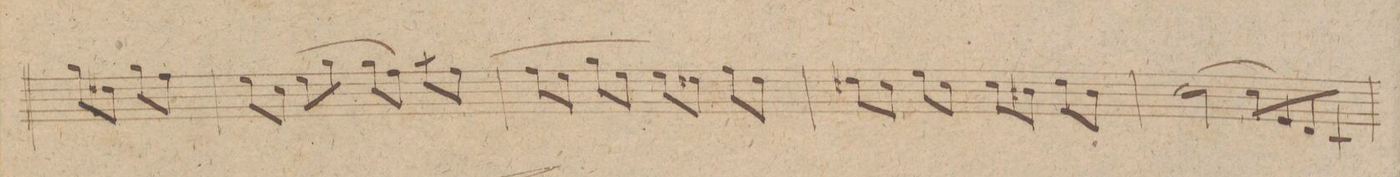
**kern	**dynam
*I"Violino. 1mo	*
*clefG2	*
*k[f#c#g#]	*
*met(c|)	*
*M2/2	*
8gg#\L	.
8dd#X\J	.
8gg#\L	.
8ff#\J	.
=29	=29
8ee\L	.
8cc#\J	.
(8ee\L	.
8gg#\J	.
8gg#\L	.
8ff#\J)	.
8aa\L	.
8ff#\J	.
=30	=30
(8ff#\L	.
8ee\J	.
8gg#\L	.
8ee\J	.
8ee\L)	.
8dd#X\J	.
8ff#\L	.
8dd#\J	.
=31	=31
8dd#X\L	.
8cc#\J	.
8ee\L	.
8cc#\J	.
8cc#\L	.
8b#X\J	.
8dd#\L	.
8b#\J	.
=32	=32
*2\right	*
[2cc#\	.
8cc#\L]	.
8e/	.
8d/	.
8c#/J	.
=33	=33
*-	*-
